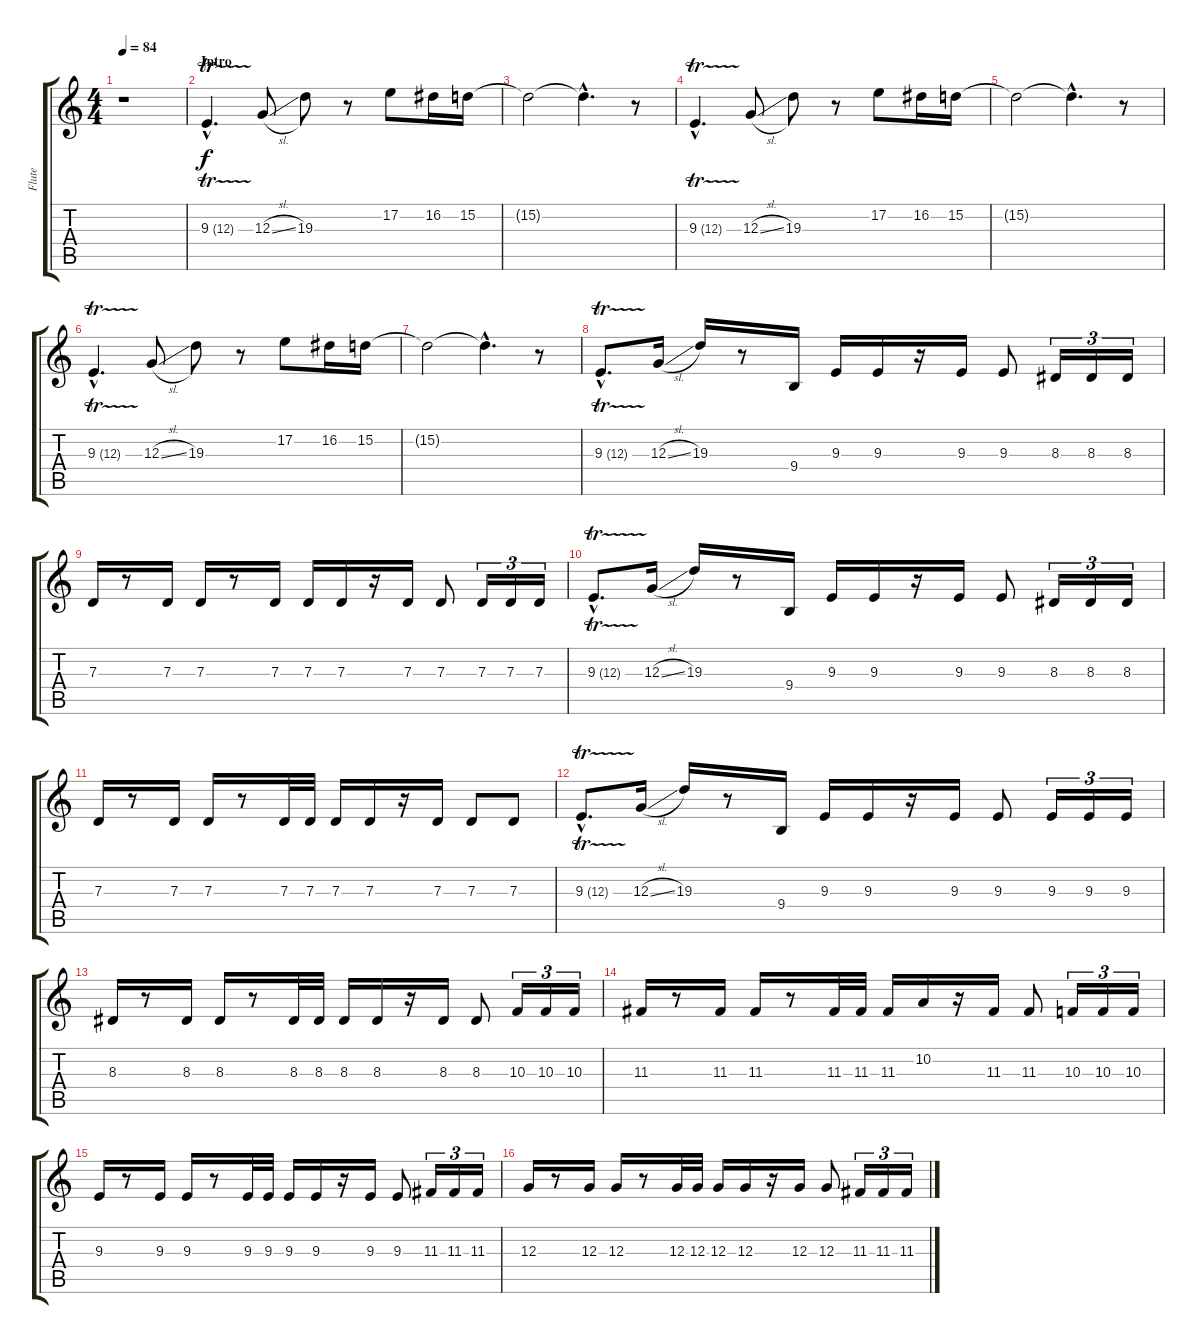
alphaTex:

\track ("Flute" "Flute") {instrument flute}
\staff {score tabs}
\tuning (E4 B3 G3 D3 A2 E2) {hide}
\ts (4 4)
\tempo 84
\clef g2
\ks aminor
r.1{dy f instrument flute} |
\section ("" "Intro")
9.3{tr (12 64) hac}.4{d} 12.3{sl}.8 19.3.8 r.8 17.2.8 16.2.16 15.2.16 |
15.2{t}.2 15.2{hac t}.4{d} r.8 |
9.3{tr (12 64) hac}.4{d} 12.3{sl}.8 19.3.8 r.8 17.2.8 16.2.16 15.2.16 |
15.2{t}.2 15.2{hac t}.4{d} r.8 |
9.3{tr (12 64) hac}.4{d} 12.3{sl}.8 19.3.8 r.8 17.2.8 16.2.16 15.2.16 |
15.2{t}.2 15.2{hac t}.4{d} r.8 |
9.3{tr (12 64) hac}.8{d} 12.3{sl}.16 19.3.16 r.8 9.4.16 9.3.16 9.3.16 r.16 9.3.16 9.3.8 8.3.16{tu (3 2)} 8.3.16{tu (3 2)} 8.3.16{tu (3 2)} |
7.3.16 r.8 7.3.16 7.3.16 r.8 7.3.16 7.3.16 7.3.16 r.16 7.3.16 7.3.8 7.3.16{tu (3 2)} 7.3.16{tu (3 2)} 7.3.16{tu (3 2)} |
9.3{tr (12 64) hac}.8{d} 12.3{sl}.16 19.3.16 r.8 9.4.16 9.3.16 9.3.16 r.16 9.3.16 9.3.8 8.3.16{tu (3 2)} 8.3.16{tu (3 2)} 8.3.16{tu (3 2)} |
7.3.16 r.8 7.3.16 7.3.16 r.8 7.3.32 7.3.32 7.3.16 7.3.16 r.16 7.3.16 7.3.8 7.3.8 |
9.3{tr (12 64) hac}.8{d} 12.3{sl}.16 19.3.16 r.8 9.4.16 9.3.16 9.3.16 r.16 9.3.16 9.3.8 9.3.16{tu (3 2)} 9.3.16{tu (3 2)} 9.3.16{tu (3 2)} |
8.3.16 r.8 8.3.16 8.3.16 r.8 8.3.32 8.3.32 8.3.16 8.3.16 r.16 8.3.16 8.3.8 10.3.16{tu (3 2)} 10.3.16{tu (3 2)} 10.3.16{tu (3 2)} |
11.3.16 r.8 11.3.16 11.3.16 r.8 11.3.32 11.3.32 11.3.16 10.2.16 r.16 11.3.16 11.3.8 10.3.16{tu (3 2)} 10.3.16{tu (3 2)} 10.3.16{tu (3 2)} |
9.3.16 r.8 9.3.16 9.3.16 r.8 9.3.32 9.3.32 9.3.16 9.3.16 r.16 9.3.16 9.3.8 11.3.16{tu (3 2)} 11.3.16{tu (3 2)} 11.3.16{tu (3 2)} |
12.3.16 r.8 12.3.16 12.3.16 r.8 12.3.32 12.3.32 12.3.16 12.3.16 r.16 12.3.16 12.3.8 11.3.16{tu (3 2)} 11.3.16{tu (3 2)} 11.3.16{tu (3 2)}
